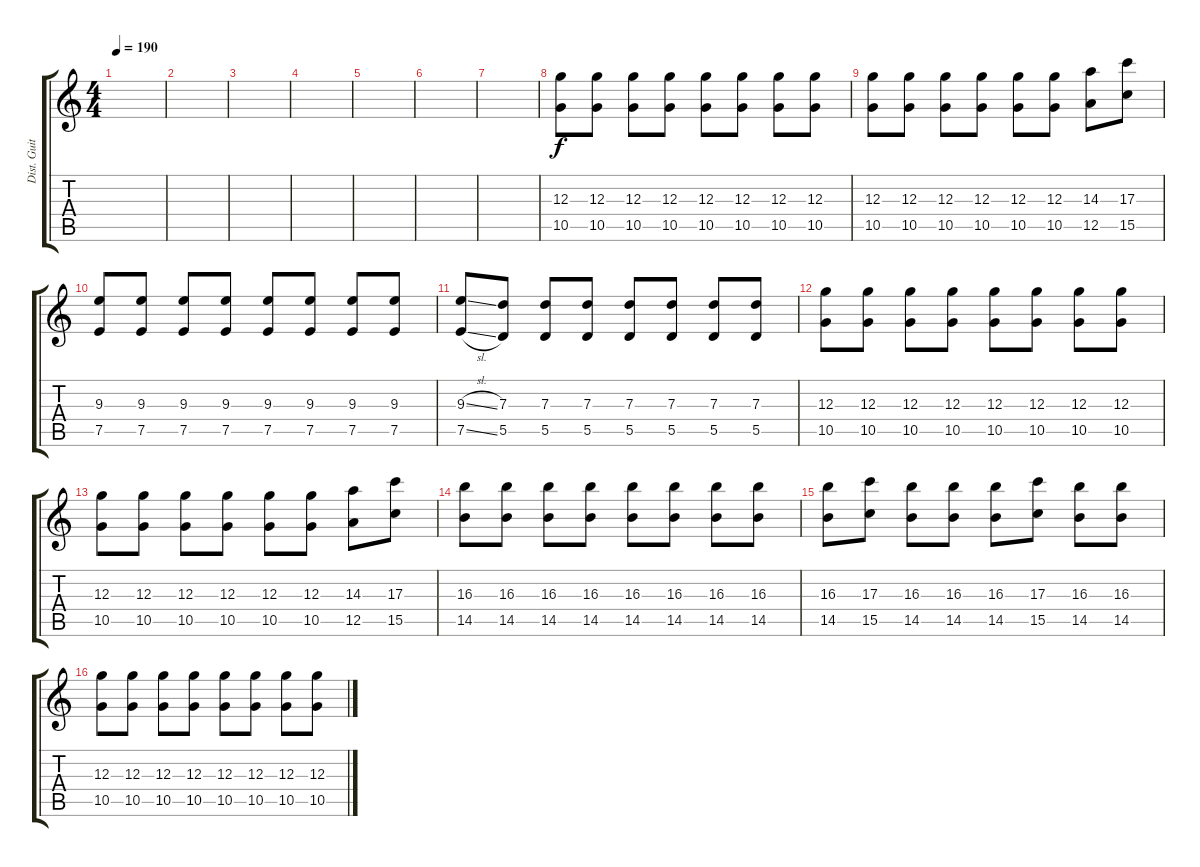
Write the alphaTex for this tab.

\track ("Dist. Guitar 2" "Dist. Guit") {instrument distortionguitar}
\staff {score tabs}
\tuning (E4 B3 G3 D3 A2 D2) {hide}
\ts (4 4)
\tempo 190
\clef g2
\ks c
|
|
|
|
|
|
|
(12.3 10.5).8 (12.3 10.5).8 (12.3 10.5).8 (12.3 10.5).8 (12.3 10.5).8 (12.3 10.5).8 (12.3 10.5).8 (12.3 10.5).8 |
(12.3 10.5).8 (12.3 10.5).8 (12.3 10.5).8 (12.3 10.5).8 (12.3 10.5).8 (12.3 10.5).8 (14.3 12.5).8 (17.3 15.5).8 |
(9.3 7.5).8 (9.3 7.5).8 (9.3 7.5).8 (9.3 7.5).8 (9.3 7.5).8 (9.3 7.5).8 (9.3 7.5).8 (9.3 7.5).8 |
(9.3{sl} 7.5{sl}).8 (7.3 5.5).8 (7.3 5.5).8 (7.3 5.5).8 (7.3 5.5).8 (7.3 5.5).8 (7.3 5.5).8 (7.3 5.5).8 |
(12.3 10.5).8 (12.3 10.5).8 (12.3 10.5).8 (12.3 10.5).8 (12.3 10.5).8 (12.3 10.5).8 (12.3 10.5).8 (12.3 10.5).8 |
(12.3 10.5).8 (12.3 10.5).8 (12.3 10.5).8 (12.3 10.5).8 (12.3 10.5).8 (12.3 10.5).8 (14.3 12.5).8 (17.3 15.5).8 |
(16.3 14.5).8 (16.3 14.5).8 (16.3 14.5).8 (16.3 14.5).8 (16.3 14.5).8 (16.3 14.5).8 (16.3 14.5).8 (16.3 14.5).8 |
(16.3 14.5).8 (17.3 15.5).8 (16.3 14.5).8 (16.3 14.5).8 (16.3 14.5).8 (17.3 15.5).8 (16.3 14.5).8 (16.3 14.5).8 |
(12.3 10.5).8 (12.3 10.5).8 (12.3 10.5).8 (12.3 10.5).8 (12.3 10.5).8 (12.3 10.5).8 (12.3 10.5).8 (12.3 10.5).8
